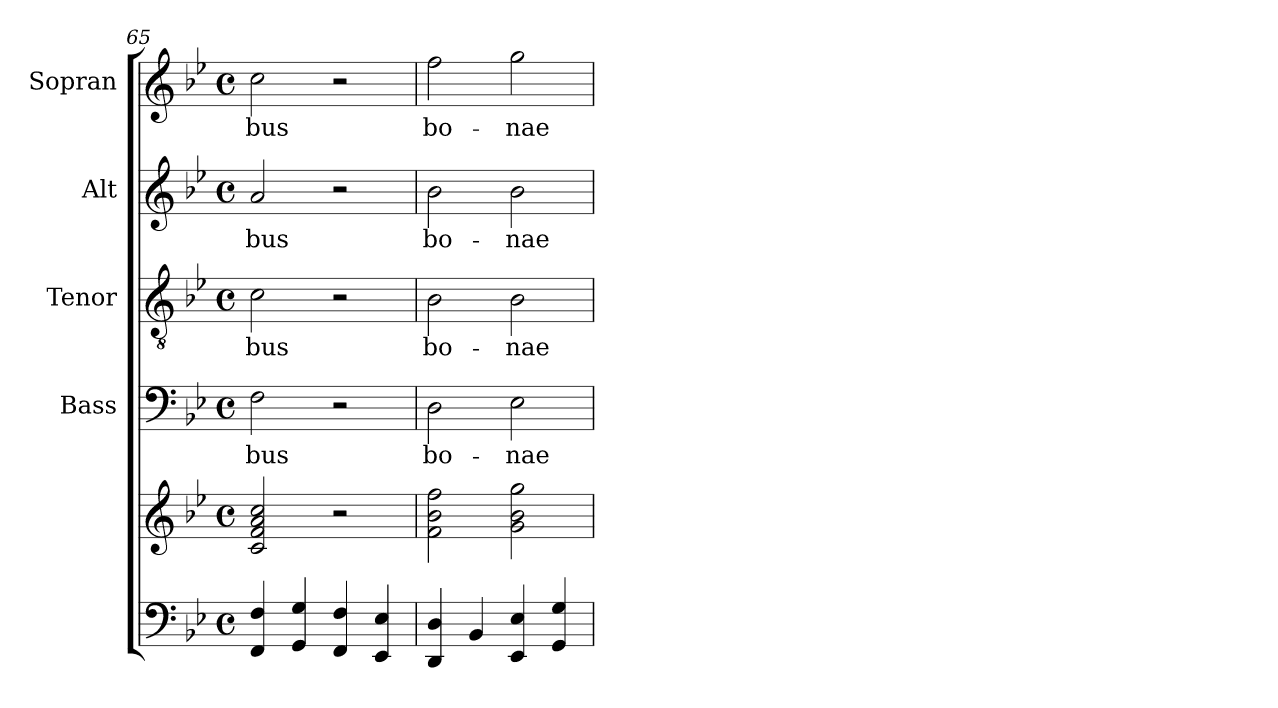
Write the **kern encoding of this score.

**kern	**kern	**kern	**text	**kern	**text	**kern	**text	**kern	**text
*part5	*part5	*part4	*part4	*part3	*part3	*part2	*part2	*part1	*part1
*staff6	*staff5	*staff4	*staff4	*staff3	*staff3	*staff2	*staff2	*staff1	*staff1
*	*	*I"Bass	*	*I"Tenor	*	*I"Alt	*	*I"Sopran	*
*	*	*I'B.	*	*I'T.	*	*I'A.	*	*I'S.	*
*clefF4	*clefG2	*clefF4	*	*clefGv2	*	*clefG2	*	*clefG2	*
*k[b-e-]	*k[b-e-]	*k[b-e-]	*	*k[b-e-]	*	*k[b-e-]	*	*k[b-e-]	*
*B-:	*B-:	*B-:	*	*B-:	*	*B-:	*	*B-:	*
*M4/4	*M4/4	*M4/4	*	*M4/4	*	*M4/4	*	*M4/4	*
*met(c)	*met(c)	*met(c)	*	*met(c)	*	*met(c)	*	*met(c)	*
=65	=65	=65	=65	=65	=65	=65	=65	=65	=65
!	!	!	!LO:LY:b	!	!LO:LY:b	!	!LO:LY:b	!	!LO:LY:b
4FF/ 4F/	2c/ 2f/ 2a/ 2cc/	2F\	-bus	2c\	-bus	2a/	-bus	2cc\	-bus
4GG/ 4G/	.	.	.	.	.	.	.	.	.
4FF/ 4F/	2r	2r	.	2r	.	2r	.	2r	.
4EE-/ 4E-/	.	.	.	.	.	.	.	.	.
=66	=66	=66	=66	=66	=66	=66	=66	=66	=66
!	!	!	!LO:LY:b	!	!LO:LY:b	!	!LO:LY:b	!	!LO:LY:b
4DD/ 4D/	2f\ 2b-\ 2ff\	2D\	bo-	2B-\	bo-	2b-\	bo-	2ff\	bo-
4BB-/	.	.	.	.	.	.	.	.	.
!	!	!	!LO:LY:b	!	!LO:LY:b	!	!LO:LY:b	!	!LO:LY:b
4EE-/ 4E-/	2g\ 2b-\ 2gg\	2E-\	-nae	2B-\	-nae	2b-\	-nae	2gg\	-nae
4GG/ 4G/	.	.	.	.	.	.	.	.	.
=	=	=	=	=	=	=	=	=	=
*-	*-	*-	*-	*-	*-	*-	*-	*-	*-
